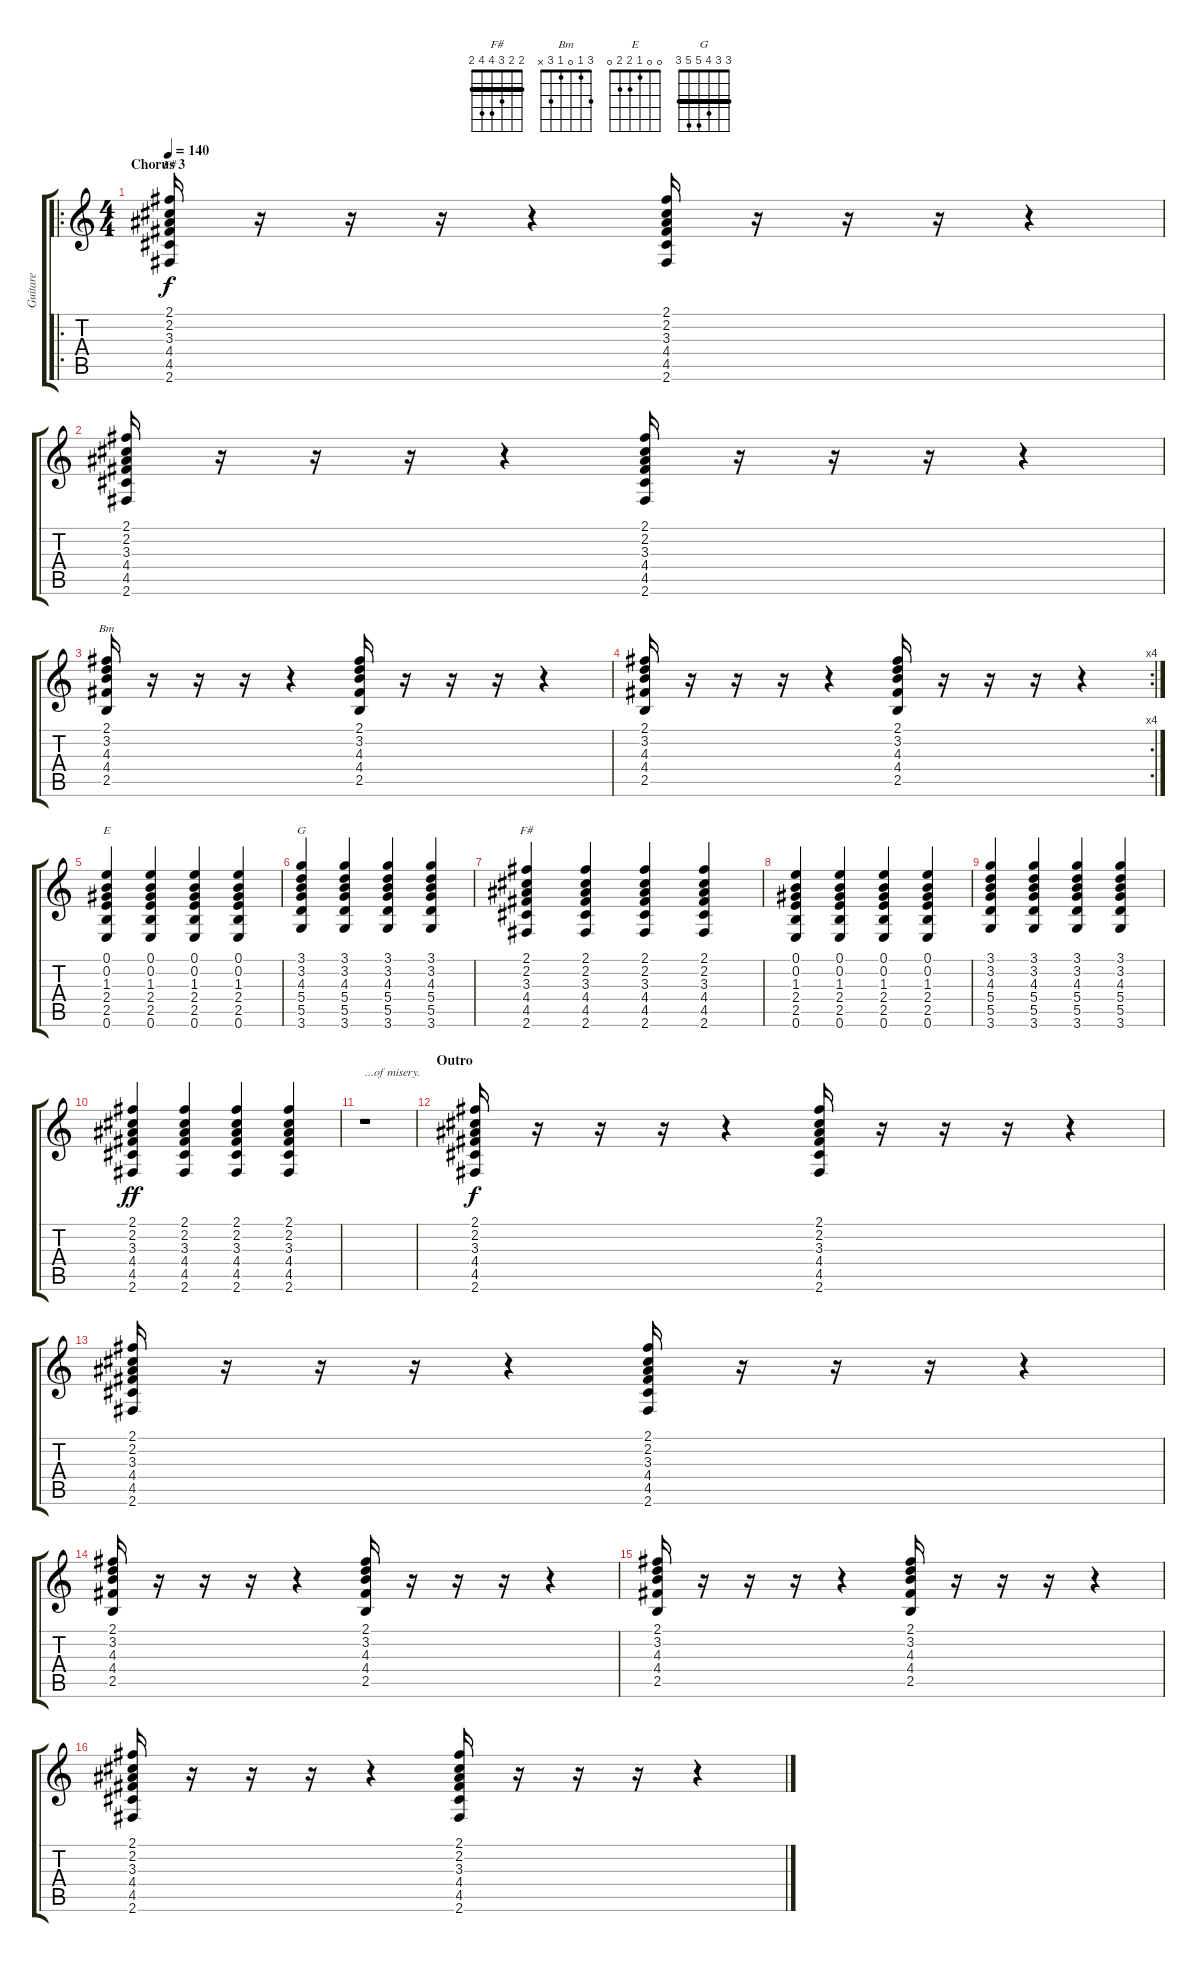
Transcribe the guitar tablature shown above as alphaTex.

\track ("Guitare" "Guitare") {instrument acousticguitarnylon}
\staff {score tabs}
\tuning (E4 B3 G3 D3 A2 E2) {hide}
\chord ("F#" 3 0 0 0 2 3)
\chord ("Bm" 3 1 0 1 3 x)
\chord ("E" 0 0 1 2 2 0)
\chord ("G" 3 3 4 5 5 3) {barre 3}
\chord ("F#" 2 2 3 4 4 2) {barre 2}
\ro
\ts (4 4)
\section ("" "Chorus 3")
\tempo 140
\clef g2
\ks c
(2.1 2.2 3.3 4.4 4.5 2.6).16{ch "F#" dy f volume 12} r.16 r.16 r.16 r.4 (2.1 2.2 3.3 4.4 4.5 2.6).16 r.16 r.16 r.16 r.4 |
(2.1 2.2 3.3 4.4 4.5 2.6).16 r.16 r.16 r.16 r.4 (2.1 2.2 3.3 4.4 4.5 2.6).16 r.16 r.16 r.16 r.4 |
(2.1 3.2 4.3 4.4 2.5).16{ch "Bm"} r.16 r.16 r.16 r.4 (2.1 3.2 4.3 4.4 2.5).16 r.16 r.16 r.16 r.4 |
\rc 4
(2.1 3.2 4.3 4.4 2.5).16 r.16 r.16 r.16 r.4 (2.1 3.2 4.3 4.4 2.5).16 r.16 r.16 r.16 r.4 |
(0.1 0.2 1.3 2.4 2.5 0.6).4{ch "E" volume 16} (0.1 0.2 1.3 2.4 2.5 0.6).4 (0.1 0.2 1.3 2.4 2.5 0.6).4 (0.1 0.2 1.3 2.4 2.5 0.6).4 |
(3.1 3.2 4.3 5.4 5.5 3.6).4{ch "G"} (3.1 3.2 4.3 5.4 5.5 3.6).4 (3.1 3.2 4.3 5.4 5.5 3.6).4 (3.1 3.2 4.3 5.4 5.5 3.6).4 |
(2.1 2.2 3.3 4.4 4.5 2.6).4{ch "F#"} (2.1 2.2 3.3 4.4 4.5 2.6).4 (2.1 2.2 3.3 4.4 4.5 2.6).4 (2.1 2.2 3.3 4.4 4.5 2.6).4 |
(0.1 0.2 1.3 2.4 2.5 0.6).4 (0.1 0.2 1.3 2.4 2.5 0.6).4 (0.1 0.2 1.3 2.4 2.5 0.6).4 (0.1 0.2 1.3 2.4 2.5 0.6).4 |
(3.1 3.2 4.3 5.4 5.5 3.6).4 (3.1 3.2 4.3 5.4 5.5 3.6).4 (3.1 3.2 4.3 5.4 5.5 3.6).4 (3.1 3.2 4.3 5.4 5.5 3.6).4 |
(2.1 2.2 3.3 4.4 4.5 2.6).4{dy ff} (2.1 2.2 3.3 4.4 4.5 2.6).4 (2.1 2.2 3.3 4.4 4.5 2.6).4 (2.1 2.2 3.3 4.4 4.5 2.6).4 |
r.1{txt "...of misery."} |
\section ("" "Outro")
(2.1 2.2 3.3 4.4 4.5 2.6).16{dy f volume 8} r.16 r.16 r.16 r.4 (2.1 2.2 3.3 4.4 4.5 2.6).16 r.16 r.16 r.16 r.4 |
(2.1 2.2 3.3 4.4 4.5 2.6).16 r.16 r.16 r.16 r.4 (2.1 2.2 3.3 4.4 4.5 2.6).16 r.16 r.16 r.16 r.4 |
(2.1 3.2 4.3 4.4 2.5).16 r.16 r.16 r.16 r.4 (2.1 3.2 4.3 4.4 2.5).16 r.16 r.16 r.16 r.4 |
(2.1 3.2 4.3 4.4 2.5).16 r.16 r.16 r.16 r.4 (2.1 3.2 4.3 4.4 2.5).16 r.16 r.16 r.16 r.4 |
(2.1 2.2 3.3 4.4 4.5 2.6).16{volume 12} r.16 r.16 r.16 r.4 (2.1 2.2 3.3 4.4 4.5 2.6).16 r.16 r.16 r.16 r.4
